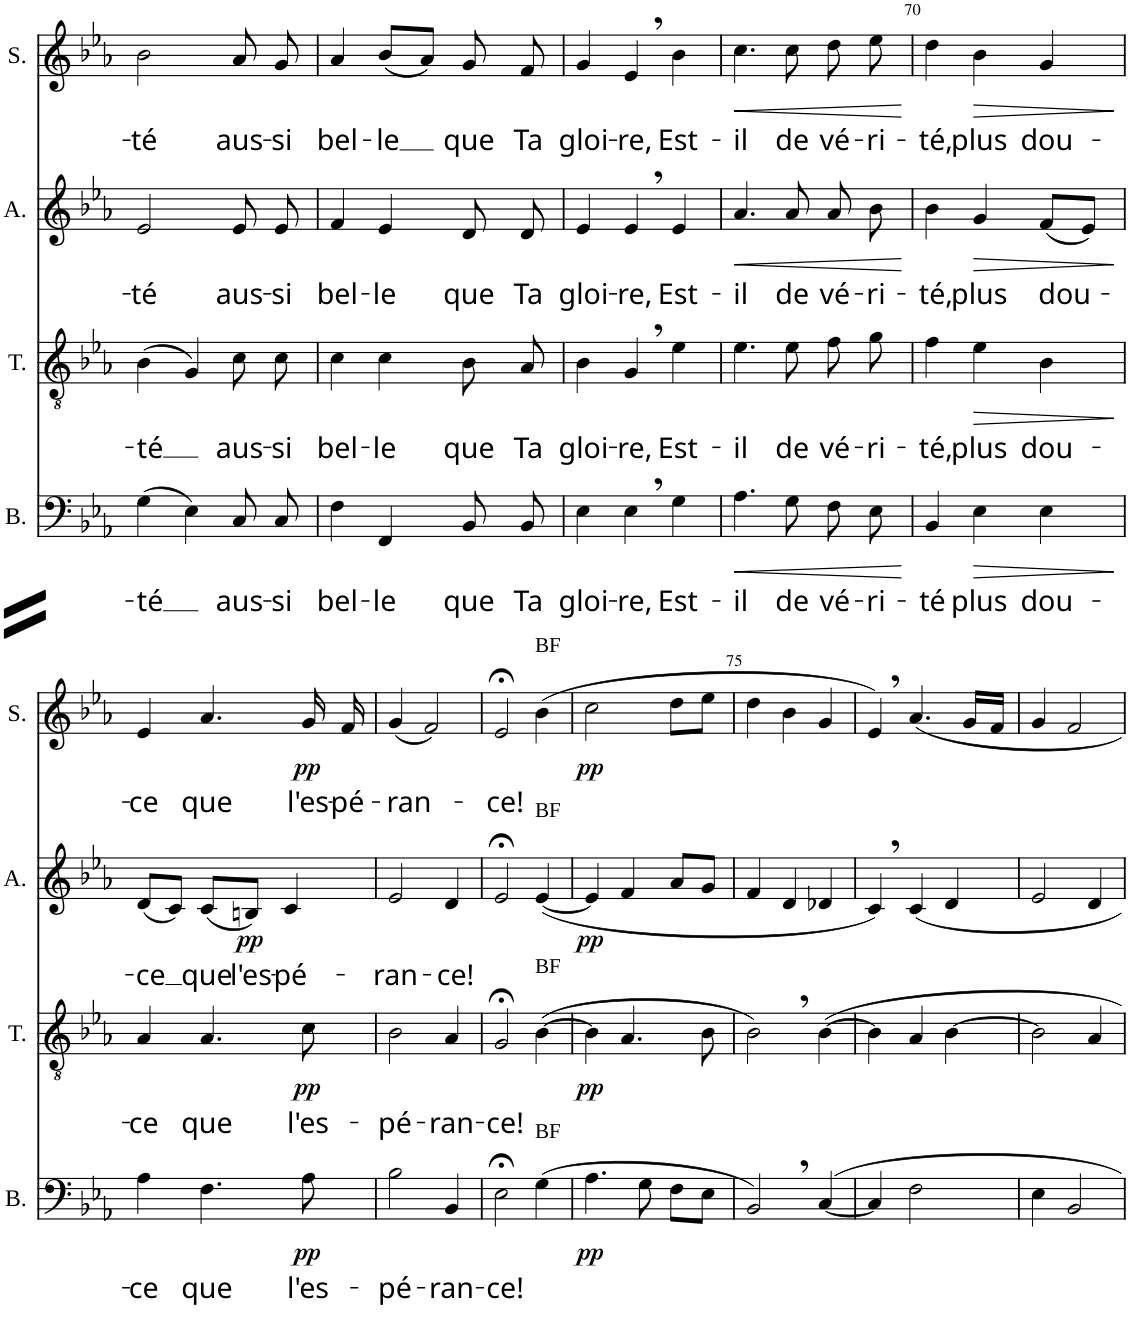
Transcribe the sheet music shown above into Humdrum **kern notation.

**kern	**text	**dynam	**kern	**text	**dynam	**kern	**text	**dynam	**kern	**text	**dynam
*part4	*part4	*part4	*part3	*part3	*part3	*part2	*part2	*part2	*part1	*part1	*part1
*staff4	*staff4	*staff4	*staff3	*staff3	*staff3	*staff2	*staff2	*staff2	*staff1	*staff1	*staff1
*I"Bass	*	*	*I"Tenor	*	*	*I"Alto	*	*	*I"Soprano	*	*
*I'B.	*	*	*I'T.	*	*	*I'A.	*	*	*I'S.	*	*
!!LO:PB:g=z
*clefF4	*	*	*clefGv2	*	*	*clefG2	*	*	*clefG2	*	*
*k[b-e-a-]	*	*	*k[b-e-a-]	*	*	*k[b-e-a-]	*	*	*k[b-e-a-]	*	*
*M3/4	*	*	*M3/4	*	*	*M3/4	*	*	*M3/4	*	*
=66	=66	=66	=66	=66	=66	=66	=66	=66	=66	=66	=66
!	!LO:LY:b	!	!	!LO:LY:b	!	!	!LO:LY:b	!	!	!LO:LY:b	!
(4G\	-té	.	(4B-\	-té	.	2e-/	-té	.	2b-\	-té	.
4E-\)	.	.	4G/)	.	.	.	.	.	.	.	.
!	!LO:LY:b	!	!	!LO:LY:b	!	!	!LO:LY:b	!	!	!LO:LY:b	!
8C/	aus-	.	8c\L	aus-	.	8e-/	aus-	.	8a-/	aus-	.
!	!LO:LY:b	!	!	!LO:LY:b	!	!	!LO:LY:b	!	!	!LO:LY:b	!
8C/	-si	.	8c\J	-si	.	8e-/	-si	.	8g/	-si	.
=67	=67	=67	=67	=67	=67	=67	=67	=67	=67	=67	=67
!	!LO:LY:b	!	!	!LO:LY:b	!	!	!LO:LY:b	!	!	!LO:LY:b	!
4F\	bel-	.	4c\	bel-	.	4f/	bel-	.	4a-/	bel-	.
!	!LO:LY:b	!	!	!LO:LY:b	!	!	!LO:LY:b	!	!	!LO:LY:b	!
4FF/	-le	.	4c\	-le	.	4e-/	-le	.	(8b-/L	-le	.
.	.	.	.	.	.	.	.	.	8a-/J)	.	.
!	!LO:LY:b	!	!	!LO:LY:b	!	!	!LO:LY:b	!	!	!LO:LY:b	!
8BB-/	que	.	8B-/L	que	.	8d/	que	.	8g/	que	.
!	!LO:LY:b	!	!	!LO:LY:b	!	!	!LO:LY:b	!	!	!LO:LY:b	!
8BB-/	Ta	.	8A-/J	Ta	.	8d/	Ta	.	8f/	Ta	.
=68	=68	=68	=68	=68	=68	=68	=68	=68	=68	=68	=68
!	!LO:LY:b	!	!	!LO:LY:b	!	!	!LO:LY:b	!	!	!LO:LY:b	!
4E-\	gloi-	.	4B-\	gloi-	.	4e-/	gloi-	.	4g/	gloi-	.
!	!LO:LY:b	!	!	!LO:LY:b	!	!	!LO:LY:b	!	!	!LO:LY:b	!
4E-,\	-re,	.	4G,/	-re,	.	4e-,/	-re,	.	4e-,/	-re,	.
!	!LO:LY:b	!	!	!LO:LY:b	!	!	!LO:LY:b	!	!	!LO:LY:b	!
4G\	Est-	.	4e-\	Est-	.	4e-/	Est-	.	4b-\	Est-	.
=69	=69	=69	=69	=69	=69	=69	=69	=69	=69	=69	=69
!	!LO:LY:b	!LO:HP:b	!	!LO:LY:b	!	!	!LO:LY:b	!LO:HP:b	!	!LO:LY:b	!LO:HP:b
4.A-\	-il	<	4.e-\	-il	.	4.a-/	-il	<	4.cc\	-il	<
!	!LO:LY:b	!	!	!LO:LY:b	!	!	!LO:LY:b	!	!	!LO:LY:b	!
8G\	de	.	8e-\	de	.	8a-/	de	.	8cc\	de	.
!	!LO:LY:b	!	!	!LO:LY:b	!	!	!LO:LY:b	!	!	!LO:LY:b	!
8F\	vé-	.	8f\L	vé-	.	8a-/	vé-	.	8dd\	vé-	.
!	!LO:LY:b	!	!	!LO:LY:b	!	!	!LO:LY:b	!	!	!LO:LY:b	!
8E-\	-ri-	.	8g\J	-ri-	.	8b-\	-ri-	.	8ee-\	-ri-	.
.	.	[	.	.	.	.	.	[	.	.	[
=70	=70	=70	=70	=70	=70	=70	=70	=70	=70	=70	=70
!	!LO:LY:b	!	!	!LO:LY:b	!	!	!LO:LY:b	!	!	!LO:LY:b	!
4BB-/	-té	.	4f\	-té,	.	4b-\	-té,	.	4dd\	-té,	.
!	!LO:LY:b	!LO:HP:b	!	!LO:LY:b	!LO:HP:b	!	!LO:LY:b	!LO:HP:b	!	!LO:LY:b	!LO:HP:b
4E-\	plus	>	4e-\	plus	>	4g/	plus	>	4b-\	plus	>
!	!LO:LY:b	!	!	!LO:LY:b	!	!	!LO:LY:b	!	!	!LO:LY:b	!
4E-\	dou-	.	4B-\	dou-	.	(8f/L	dou-	.	4g/	dou-	.
.	.	.	.	.	.	8e-/J)	.	.	.	.	.
.	.	]	.	.	]	.	.	]	.	.	]
!!LO:LB:g=z
=71	=71	=71	=71	=71	=71	=71	=71	=71	=71	=71	=71
!	!LO:LY:b	!	!	!LO:LY:b	!	!	!LO:LY:b	!	!	!LO:LY:b	!
4A-\	-ce	.	4A-/	-ce	.	(8d/L	-ce	.	4e-/	-ce	.
.	.	.	.	.	.	8c/J)	.	.	.	.	.
!	!LO:LY:b	!	!	!LO:LY:b	!	!	!LO:LY:b	!	!	!LO:LY:b	!
4.F\	que	.	4.A-/	que	.	(8c/L	que	.	4.a-/	que	.
!	!	!	!	!	!	!	!LO:LY:b	!LO:DY:b	!	!	!
.	.	.	.	.	.	8Bn/J)	l'es-	pp	.	.	.
!	!	!	!	!	!	!	!LO:LY:b	!	!	!	!
.	.	.	.	.	.	4c/	-pé-	.	.	.	.
!	!LO:LY:b	!LO:DY:b	!	!LO:LY:b	!LO:DY:b	!	!	!	!	!LO:LY:b	!LO:DY:b
8A-\	l'es-	pp	8c\	l'es-	pp	.	.	.	16g/	l'es-	pp
!	!	!	!	!	!	!	!	!	!	!LO:LY:b	!
.	.	.	.	.	.	.	.	.	16f/	-pé-	.
=72	=72	=72	=72	=72	=72	=72	=72	=72	=72	=72	=72
!	!LO:LY:b	!	!	!LO:LY:b	!	!	!LO:LY:b	!	!	!LO:LY:b	!
2B-\	-pé-	.	2B-\	-pé-	.	2e-/	-ran-	.	(4g/	-ran-	.
.	.	.	.	.	.	.	.	.	2f/)	.	.
!	!LO:LY:b	!	!	!LO:LY:b	!	!	!LO:LY:b	!	!	!	!
4BB-/	-ran-	.	4A-/	-ran-	.	4d/	-ce!	.	.	.	.
=73	=73	=73	=73	=73	=73	=73	=73	=73	=73	=73	=73
!	!LO:LY:b	!	!	!LO:LY:b	!	!	!	!	!	!LO:LY:b	!
2E-;<\	-ce!	.	2G;</	-ce!	.	2e-;</	.	.	2e-;</	-ce!	.
!	!	!	!	!	!	!	!	!	!LO:TX:a:t=BF	!	!
!	!	!	!	!	!	!LO:TX:a:t=BF	!	!	!	!	!
!	!	!	!LO:TX:a:t=BF	!	!	!	!	!	!	!	!
!LO:TX:a:t=BF	!	!	!	!	!	!	!	!	!	!	!
(4G\	.	.	([4B-\	.	.	([4e-/	.	.	(4b-\	.	.
=74	=74	=74	=74	=74	=74	=74	=74	=74	=74	=74	=74
!	!	!LO:DY:b	!	!	!LO:DY:b	!	!	!LO:DY:b	!	!	!LO:DY:b
4.A-\	.	pp	4B-\]	.	pp	4e-/]	.	pp	2cc\	.	pp
.	.	.	4.A-/	.	.	4f/	.	.	.	.	.
8G\	.	.	.	.	.	.	.	.	.	.	.
8F\L	.	.	.	.	.	8a-/L	.	.	8dd\L	.	.
8E-\J	.	.	8B-\	.	.	8g/J	.	.	8ee-\J	.	.
=75	=75	=75	=75	=75	=75	=75	=75	=75	=75	=75	=75
2BB-,/)	.	.	2B-,\)	.	.	4f/	.	.	4dd\	.	.
.	.	.	.	.	.	4d/	.	.	4b-\	.	.
[4C/	.	.	[4B-\	.	.	4d-X/	.	.	4g/	.	.
=76	=76	=76	=76	=76	=76	=76	=76	=76	=76	=76	=76
4C/]	.	.	4B-\]	.	.	4c,/)	.	.	4e-,/)	.	.
2F\	.	.	4A-/	.	.	4c/	.	.	4.a-/	.	.
.	.	.	[4B-\	.	.	4d/	.	.	.	.	.
.	.	.	.	.	.	.	.	.	16g/LL	.	.
.	.	.	.	.	.	.	.	.	16f/JJ	.	.
=77	=77	=77	=77	=77	=77	=77	=77	=77	=77	=77	=77
4E-\	.	.	2B-\]	.	.	2e-/	.	.	4g/	.	.
2BB-/	.	.	.	.	.	.	.	.	2f/	.	.
.	.	.	4A-/	.	.	4d/	.	.	.	.	.
=	=	=	=	=	=	=	=	=	=	=	=
*-	*-	*-	*-	*-	*-	*-	*-	*-	*-	*-	*-
